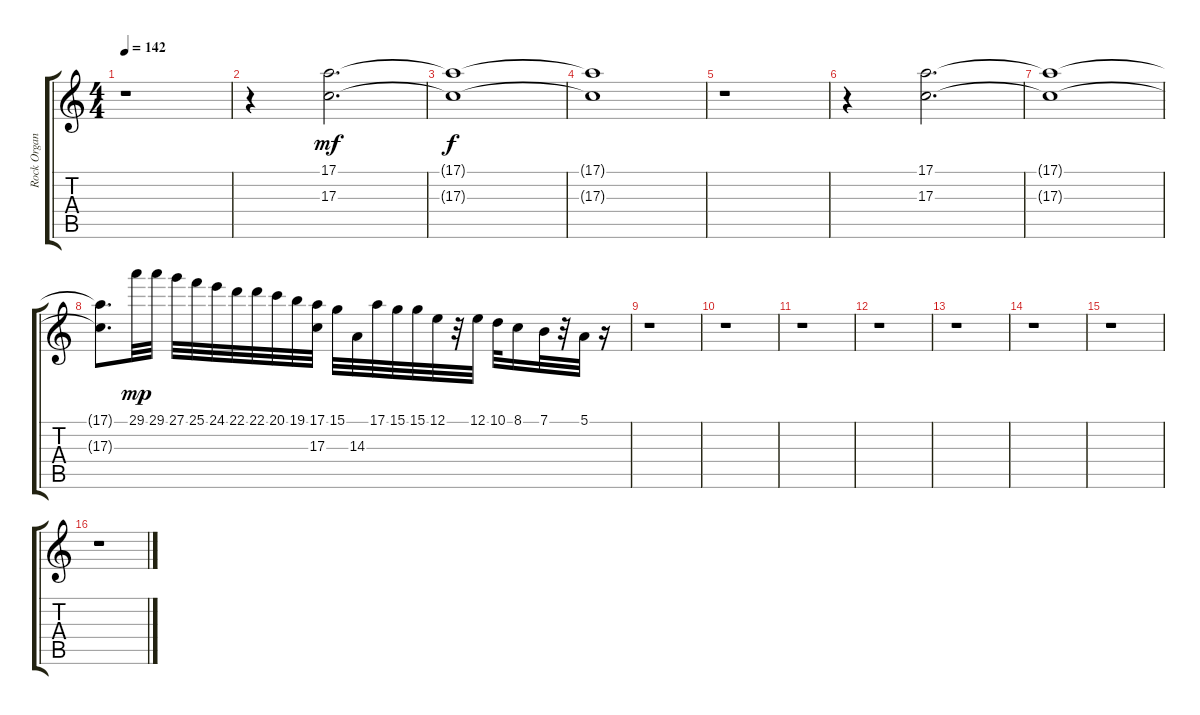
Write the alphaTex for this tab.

\track ("Rock Organ" "Rock Organ") {instrument rockorgan}
\staff {score tabs}
\tuning (E4 B3 G3 D3 A2 E2) {hide}
\ts (4 4)
\tempo 142
\clef g2
\ks c
r.1{dy f} |
r.4 (17.1 17.3).2{d dy mf volume 0} |
(17.1{t} 17.3{t}).1{dy f} |
(17.1{t} 17.3{t}).1 |
r.1 |
r.4 (17.1 17.3).2{d volume 0} |
(17.1{t} 17.3{t}).1 |
(17.1{t} 17.3{t}).8{d} 29.1.32{dy mp volume 9} 29.1.32{volume 9} 27.1.32 25.1.32{volume 9} 24.1.32{volume 9} 22.1.32{volume 8} 22.1.32{volume 8} 20.1.32{volume 7} 19.1.32{volume 7} (17.1 17.3).32{volume 6} 15.1.32{volume 6} 14.3.32{volume 2} 17.1.32{volume 0} 15.1.32 15.1.32 12.1.32 r.32 12.1.32 10.1.32 8.1.16 7.1.32 r.32 5.1.32 r.16 |
r.1 |
r.1 |
r.1 |
r.1 |
r.1 |
r.1 |
r.1 |
r.1
